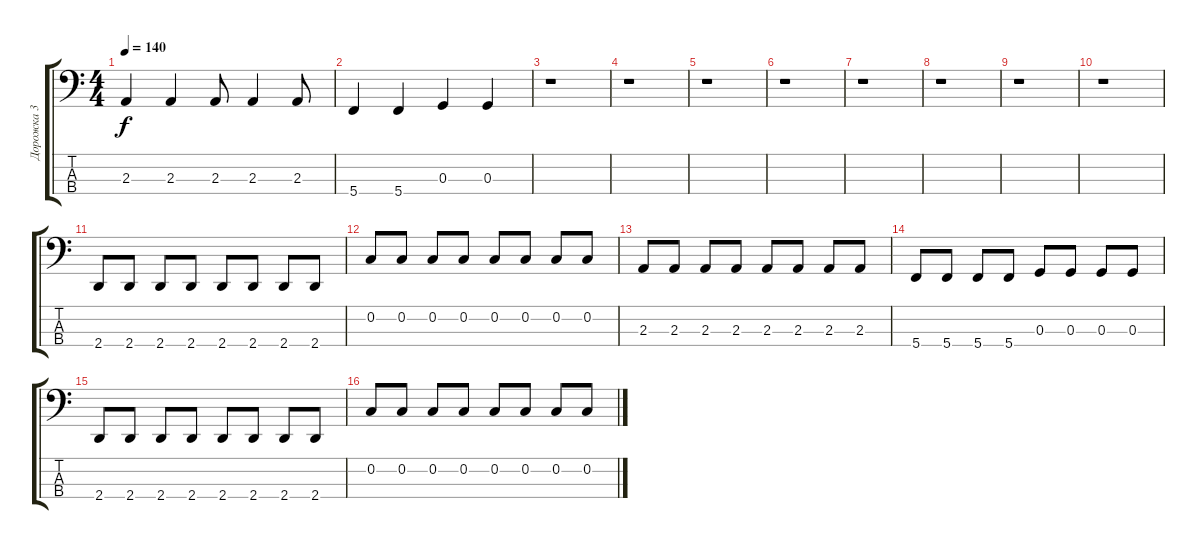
\track ("Дорожка 3" "Дорожка 3") {instrument electricbassfinger}
\staff {score tabs}
\tuning (F2 C2 G1 C1) {hide}
\ts (4 4)
\tempo 140
\clef f4
\ks c
2.3.4{dy f} 2.3.4 2.3.8 2.3.4 2.3.8 |
5.4.4 5.4.4 0.3.4 0.3.4 |
r.1 |
r.1 |
r.1 |
r.1 |
r.1 |
r.1 |
r.1 |
r.1 |
2.4.8 2.4.8 2.4.8 2.4.8 2.4.8 2.4.8 2.4.8 2.4.8 |
0.2.8 0.2.8 0.2.8 0.2.8 0.2.8 0.2.8 0.2.8 0.2.8 |
2.3.8 2.3.8 2.3.8 2.3.8 2.3.8 2.3.8 2.3.8 2.3.8 |
5.4.8 5.4.8 5.4.8 5.4.8 0.3.8 0.3.8 0.3.8 0.3.8 |
2.4.8 2.4.8 2.4.8 2.4.8 2.4.8 2.4.8 2.4.8 2.4.8 |
0.2.8 0.2.8 0.2.8 0.2.8 0.2.8 0.2.8 0.2.8 0.2.8
